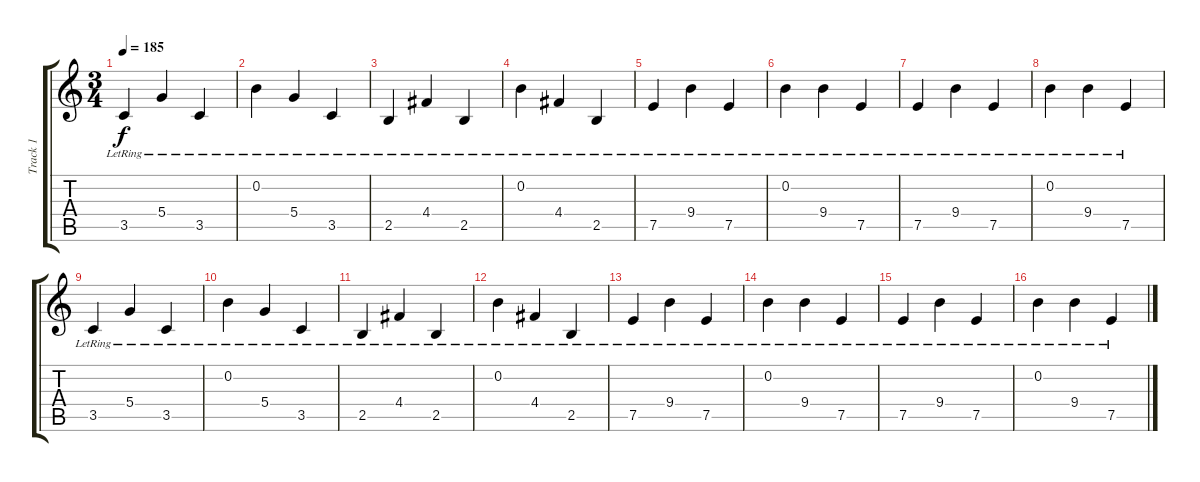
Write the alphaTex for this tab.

\track ("Track 1" "Track 1") {instrument distortionguitar}
\staff {score tabs}
\tuning (E4 B3 G3 D3 A2 E2) {hide}
\ts (3 4)
\tempo 185
\clef g2
\ks c
3.5{lr}.4{dy f} 5.4{lr}.4 3.5{lr}.4 |
0.2{lr}.4 5.4{lr}.4 3.5{lr}.4 |
2.5{lr}.4 4.4{lr}.4 2.5{lr}.4 |
0.2{lr}.4 4.4{lr}.4 2.5{lr}.4 |
7.5{lr}.4 9.4{lr}.4 7.5{lr}.4 |
0.2{lr}.4 9.4{lr}.4 7.5{lr}.4 |
7.5{lr}.4 9.4{lr}.4 7.5{lr}.4 |
0.2{lr}.4 9.4{lr}.4 7.5{lr}.4 |
3.5{lr}.4 5.4{lr}.4 3.5{lr}.4 |
0.2{lr}.4 5.4{lr}.4 3.5{lr}.4 |
2.5{lr}.4 4.4{lr}.4 2.5{lr}.4 |
0.2{lr}.4 4.4{lr}.4 2.5{lr}.4 |
7.5{lr}.4 9.4{lr}.4 7.5{lr}.4 |
0.2{lr}.4 9.4{lr}.4 7.5{lr}.4 |
7.5{lr}.4 9.4{lr}.4 7.5{lr}.4 |
0.2{lr}.4 9.4{lr}.4 7.5{lr}.4
